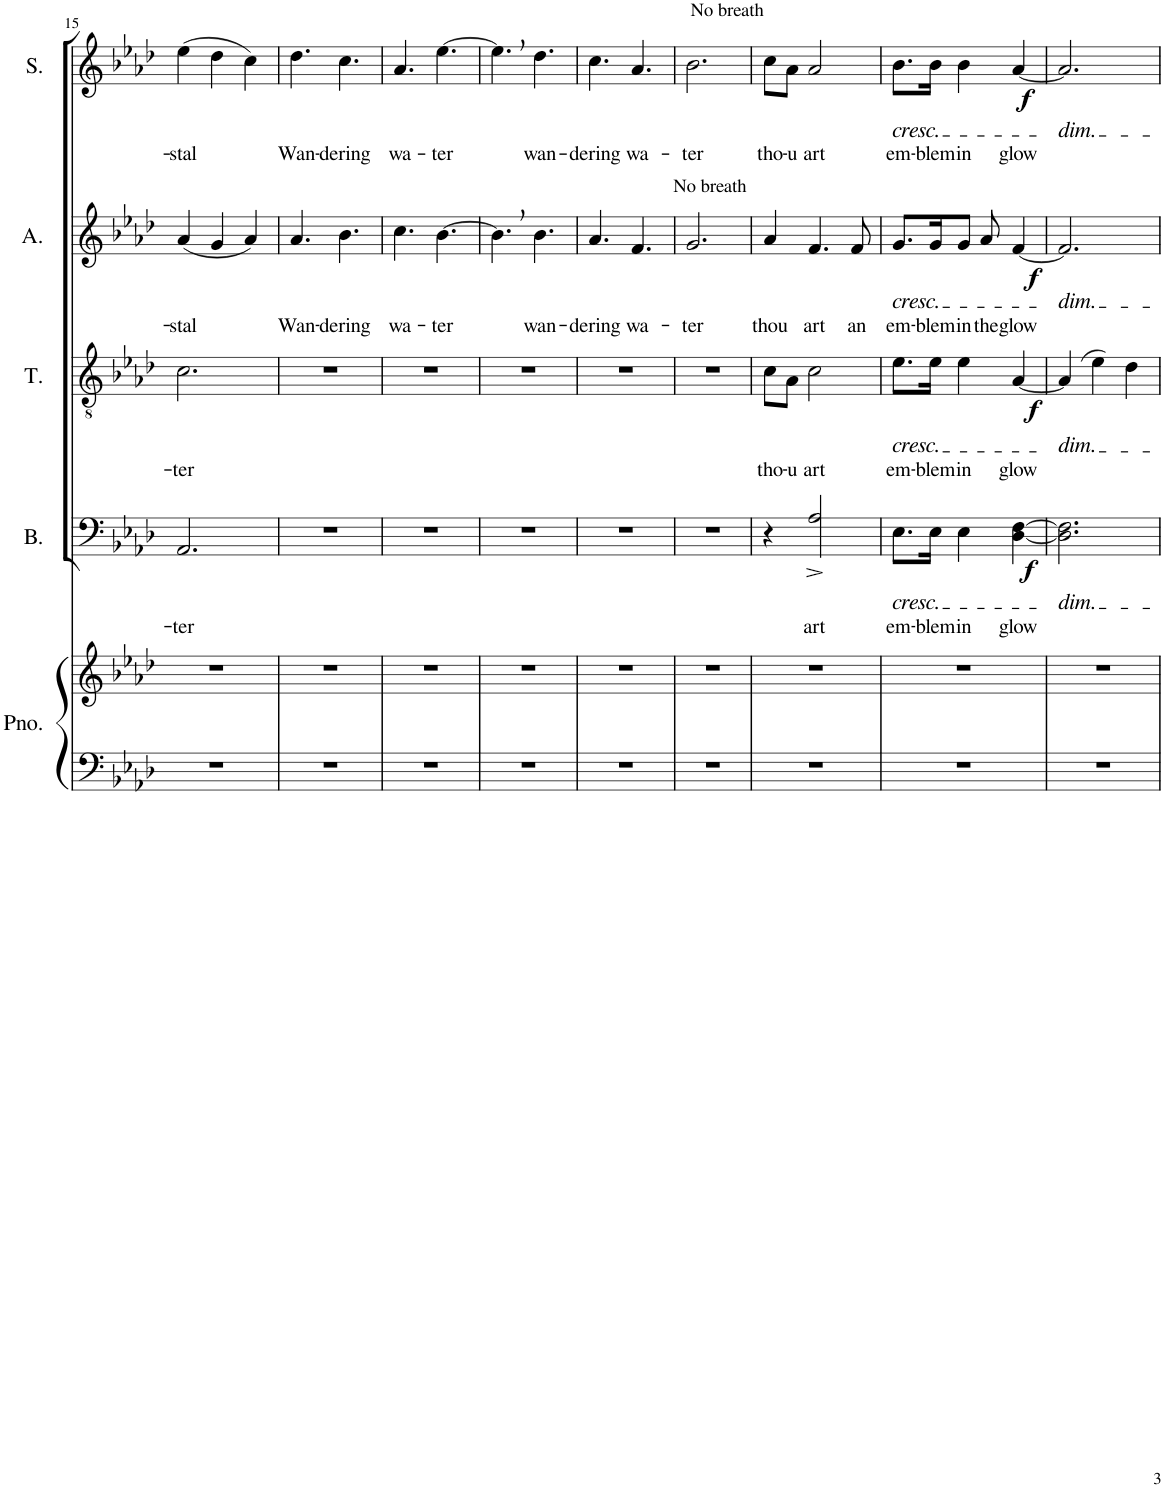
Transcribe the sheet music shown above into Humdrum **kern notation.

**kern	**kern	**kern	**text	**dynam	**kern	**text	**dynam	**kern	**text	**dynam	**kern	**text	**dynam
*part5	*part5	*part4	*part4	*part4	*part3	*part3	*part3	*part2	*part2	*part2	*part1	*part1	*part1
*staff6	*staff5	*staff4	*staff4	*staff4	*staff3	*staff3	*staff3	*staff2	*staff2	*staff2	*staff1	*staff1	*staff1
*I"Piano	*	*I"Bass	*	*	*I"Tenor	*	*	*I"Alto	*	*	*I"Soprano	*	*
*I'Pno.	*	*I'B.	*	*	*I'T.	*	*	*I'A.	*	*	*I'S.	*	*
!!LO:PB:g=z
*clefF4	*clefG2	*clefF4	*	*	*clefGv2	*	*	*clefG2	*	*	*clefG2	*	*
*k[b-e-a-d-]	*k[b-e-a-d-]	*k[b-e-a-d-]	*	*	*k[b-e-a-d-]	*	*	*k[b-e-a-d-]	*	*	*k[b-e-a-d-]	*	*
*M6/8	*M6/8	*M6/8	*	*	*M6/8	*	*	*M6/8	*	*	*M6/8	*	*
=15	=15	=15	=15	=15	=15	=15	=15	=15	=15	=15	=15	=15	=15
!	!	!	!LO:LY:b	!	!	!LO:LY:b	!	!	!LO:LY:b	!	!	!LO:LY:b	!
2.r	2.r	2.AA-/	-ter	.	2.c\	ter	.	(4a-/	-stal	.	(4ee-\	-stal	.
.	.	.	.	.	.	.	.	4g/	.	.	4dd-\	.	.
.	.	.	.	.	.	.	.	4a-/)	.	.	4cc\)	.	.
=16	=16	=16	=16	=16	=16	=16	=16	=16	=16	=16	=16	=16	=16
!	!	!	!	!	!	!	!	!	!LO:LY:b	!	!	!LO:LY:b	!
2.r	2.r	2.r	.	.	2.r	.	.	4.a-/	Wan-	.	4.dd-\	Wan-	.
!	!	!	!	!	!	!	!	!	!LO:LY:b	!	!	!LO:LY:b	!
.	.	.	.	.	.	.	.	4.b-\	-dering	.	4.cc\	-dering	.
=17	=17	=17	=17	=17	=17	=17	=17	=17	=17	=17	=17	=17	=17
!	!	!	!	!	!	!	!	!	!LO:LY:b	!	!	!LO:LY:b	!
2.r	2.r	2.r	.	.	2.r	.	.	4.cc\	wa-	.	4.a-/	wa-	.
!	!	!	!	!	!	!	!	!	!LO:LY:b	!	!	!LO:LY:b	!
.	.	.	.	.	.	.	.	[4.b-\	ter	.	[4.ee-\	ter	.
=18	=18	=18	=18	=18	=18	=18	=18	=18	=18	=18	=18	=18	=18
2.r	2.r	2.r	.	.	2.r	.	.	4.b-,\]	.	.	4.ee-,\]	.	.
!	!	!	!	!	!	!	!	!	!LO:LY:b	!	!	!LO:LY:b	!
.	.	.	.	.	.	.	.	4.b-\	wan-	.	4.dd-\	wan-	.
=19	=19	=19	=19	=19	=19	=19	=19	=19	=19	=19	=19	=19	=19
!	!	!	!	!	!	!	!	!	!LO:LY:b	!	!	!LO:LY:b	!
2.r	2.r	2.r	.	.	2.r	.	.	4.a-/	-dering	.	4.cc\	-dering	.
!	!	!	!	!	!	!	!	!	!LO:LY:b	!	!	!LO:LY:b	!
.	.	.	.	.	.	.	.	4.f/	wa-	.	4.a-/	wa-	.
=20	=20	=20	=20	=20	=20	=20	=20	=20	=20	=20	=20	=20	=20
!	!	!	!	!	!	!	!	!	!	!	!LO:TX:a:t=No breath	!	!
!	!	!	!	!	!	!	!	!LO:TX:a:t=No breath	!	!	!	!	!
!	!	!	!	!	!	!	!	!	!LO:LY:b	!	!	!LO:LY:b	!
2.r	2.r	2.r	.	.	2.r	.	.	2.g/	-ter	.	2.b-\	-ter	.
=21	=21	=21	=21	=21	=21	=21	=21	=21	=21	=21	=21	=21	=21
!	!	!	!	!	!	!LO:LY:b	!	!	!LO:LY:b	!	!	!LO:LY:b	!
2.r	2.r	4r	.	.	8c\L	tho-	.	4a-/	thou	.	8cc\L	tho-	.
!	!	!	!	!	!	!LO:LY:b	!	!	!	!	!	!LO:LY:b	!
.	.	.	.	.	8A-\J	-u	.	.	.	.	8a-\J	-u	.
!	!	!	!LO:LY:b	!	!	!LO:LY:b	!	!	!LO:LY:b	!	!	!LO:LY:b	!
.	.	2FF/^ 2A-/^	art	.	2c\	art	.	4.f/	art	.	2a-/	art	.
!	!	!	!	!	!	!	!	!	!LO:LY:b	!	!	!	!
.	.	.	.	.	.	.	.	8f/	an	.	.	.	.
=22	=22	=22	=22	=22	=22	=22	=22	=22	=22	=22	=22	=22	=22
!	!	!	!	!	!	!	!	!	!	!	!LO:TX:b:i:t=cresc.	!	!
!	!	!	!	!	!	!	!	!LO:TX:b:i:t=cresc.	!	!	!	!	!
!	!	!	!	!	!LO:TX:b:i:t=cresc.	!	!	!	!	!	!	!	!
!	!	!LO:TX:b:i:t=cresc.	!	!	!	!	!	!	!	!	!	!	!
!	!	!	!LO:LY:b	!	!	!LO:LY:b	!	!	!LO:LY:b	!	!	!LO:LY:b	!
2.r	2.r	8.E-\L	em-	.	8.e-\L	em-	.	8.g/L	em-	.	8.b-\L	em-	.
!	!	!	!LO:LY:b	!	!	!LO:LY:b	!	!	!LO:LY:b	!	!	!LO:LY:b	!
.	.	16E-\Jk	-blem	.	16e-\Jk	-blem	.	16g/K	-blem	.	16b-\Jk	-blem	.
!	!	!	!LO:LY:b	!	!	!LO:LY:b	!	!	!LO:LY:b	!	!	!LO:LY:b	!
.	.	4E-\	in	.	4e-\	in	.	8g/J	in	.	4b-\	in	.
!	!	!	!	!	!	!	!	!	!LO:LY:b	!	!	!	!
.	.	.	.	.	.	.	.	8a-/	the	.	.	.	.
!	!	!	!LO:LY:b	!LO:DY:b	!	!LO:LY:b	!LO:DY:b	!	!LO:LY:b	!LO:DY:b	!	!LO:LY:b	!LO:DY:b
.	.	[4D-\ [4F\	glow	f	[4A-/	glow	f	[4f/	glow	f	[4a-/	glow	f
=23	=23	=23	=23	=23	=23	=23	=23	=23	=23	=23	=23	=23	=23
!	!	!	!	!	!	!	!	!	!	!	!LO:TX:b:i:t=dim.	!	!
!	!	!	!	!	!	!	!	!LO:TX:b:i:t=dim.	!	!	!	!	!
!	!	!	!	!	!LO:TX:b:i:t=dim.	!	!	!	!	!	!	!	!
!	!	!LO:TX:b:i:t=dim.	!	!	!	!	!	!	!	!	!	!	!
2.r	2.r	2.D-\] 2.F\]	.	.	(4A-/]	.	.	2.f/]	.	.	2.a-/]	.	.
.	.	.	.	.	4e-\)	.	.	.	.	.	.	.	.
.	.	.	.	.	4d-\	.	.	.	.	.	.	.	.
=	=	=	=	=	=	=	=	=	=	=	=	=	=
*-	*-	*-	*-	*-	*-	*-	*-	*-	*-	*-	*-	*-	*-
